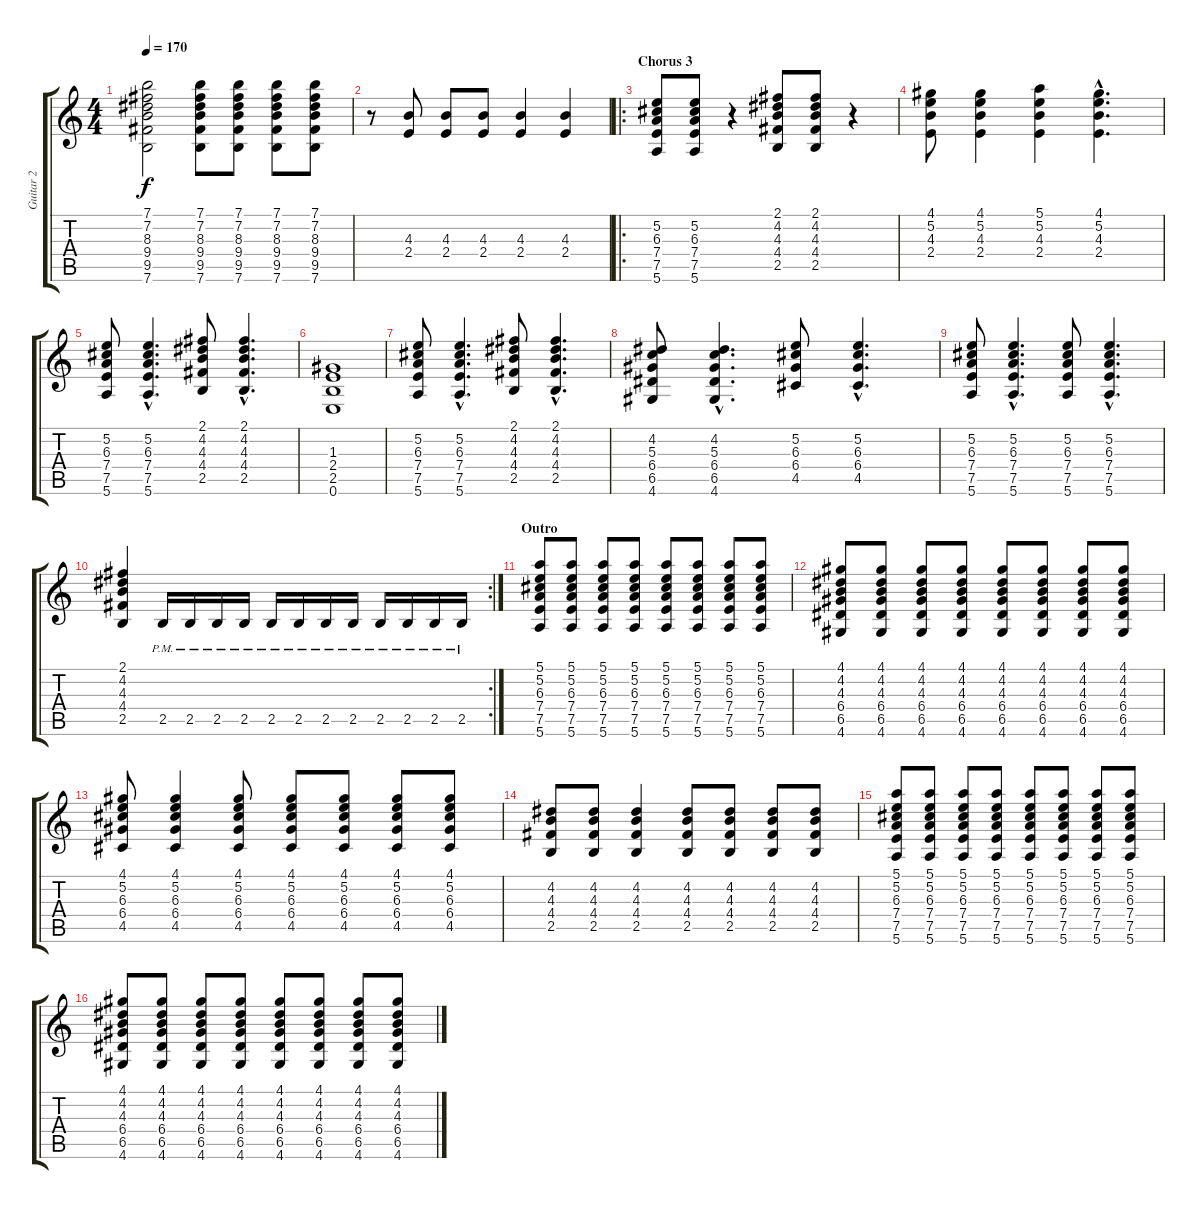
\track ("Guitar 2" "Guitar 2") {instrument distortionguitar}
\staff {score tabs}
\tuning (E4 B3 G3 D3 A2 E2) {hide}
\ts (4 4)
\tempo 170
\clef g2
\ks c
(7.1 7.2 8.3 9.4 9.5 7.6).2{dy f} (7.1 7.2 8.3 9.4 9.5 7.6).8 (7.1 7.2 8.3 9.4 9.5 7.6).8 (7.1 7.2 8.3 9.4 9.5 7.6).8 (7.1 7.2 8.3 9.4 9.5 7.6).8 |
r.8 (4.3 2.4).8 (4.3 2.4).8 (4.3 2.4).8 (4.3 2.4).4 (4.3 2.4).4 |
\ro
\section ("" "Chorus 3")
(5.2 6.3 7.4 7.5 5.6).8 (5.2 6.3 7.4 7.5 5.6).8 r.4 (2.1 4.2 4.3 4.4 2.5).8 (2.1 4.2 4.3 4.4 2.5).8 r.4 |
(4.1 5.2 4.3 2.4).8 (4.1 5.2 4.3 2.4).4 (5.1 5.2 4.3 2.4).4 (4.1{hac} 5.2{hac} 4.3{hac} 2.4{hac}).4{d} |
(5.2 6.3 7.4 7.5 5.6).8 (5.2{hac} 6.3{hac} 7.4{hac} 7.5{hac} 5.6{hac}).4{d} (2.1 4.2 4.3 4.4 2.5).8 (2.1{hac} 4.2{hac} 4.3{hac} 4.4{hac} 2.5{hac}).4{d} |
(1.3 2.4 2.5 0.6).1 |
(5.2 6.3 7.4 7.5 5.6).8 (5.2{hac} 6.3{hac} 7.4{hac} 7.5{hac} 5.6{hac}).4{d} (2.1 4.2 4.3 4.4 2.5).8 (2.1{hac} 4.2{hac} 4.3{hac} 4.4{hac} 2.5{hac}).4{d} |
(4.2 5.3 6.4 6.5 4.6).8 (4.2{hac} 5.3{hac} 6.4{hac} 6.5{hac} 4.6{hac}).4{d} (5.2 6.3 6.4 4.5).8 (5.2{hac} 6.3{hac} 6.4{hac} 4.5{hac}).4{d} |
(5.2 6.3 7.4 7.5 5.6).8 (5.2{hac} 6.3{hac} 7.4{hac} 7.5{hac} 5.6{hac}).4{d} (5.2 6.3 7.4 7.5 5.6).8 (5.2{hac} 6.3{hac} 7.4{hac} 7.5{hac} 5.6{hac}).4{d} |
\rc 2
(2.1 4.2 4.3 4.4 2.5).4 2.5{pm}.16 2.5{pm}.16 2.5{pm}.16 2.5{pm}.16 2.5{pm}.16 2.5{pm}.16 2.5{pm}.16 2.5{pm}.16 2.5{pm}.16 2.5{pm}.16 2.5{pm}.16 2.5{pm}.16 |
\section ("" "Outro")
(5.1 5.2 6.3 7.4 7.5 5.6).8 (5.1 5.2 6.3 7.4 7.5 5.6).8 (5.1 5.2 6.3 7.4 7.5 5.6).8 (5.1 5.2 6.3 7.4 7.5 5.6).8 (5.1 5.2 6.3 7.4 7.5 5.6).8 (5.1 5.2 6.3 7.4 7.5 5.6).8 (5.1 5.2 6.3 7.4 7.5 5.6).8 (5.1 5.2 6.3 7.4 7.5 5.6).8 |
(4.1 4.2 4.3 6.4 6.5 4.6).8 (4.1 4.2 4.3 6.4 6.5 4.6).8 (4.1 4.2 4.3 6.4 6.5 4.6).8 (4.1 4.2 4.3 6.4 6.5 4.6).8 (4.1 4.2 4.3 6.4 6.5 4.6).8 (4.1 4.2 4.3 6.4 6.5 4.6).8 (4.1 4.2 4.3 6.4 6.5 4.6).8 (4.1 4.2 4.3 6.4 6.5 4.6).8 |
(4.1 5.2 6.3 6.4 4.5).8 (4.1 5.2 6.3 6.4 4.5).4 (4.1 5.2 6.3 6.4 4.5).8 (4.1 5.2 6.3 6.4 4.5).8 (4.1 5.2 6.3 6.4 4.5).8 (4.1 5.2 6.3 6.4 4.5).8 (4.1 5.2 6.3 6.4 4.5).8 |
(4.2 4.3 4.4 2.5).8 (4.2 4.3 4.4 2.5).8 (4.2 4.3 4.4 2.5).4 (4.2 4.3 4.4 2.5).8 (4.2 4.3 4.4 2.5).8 (4.2 4.3 4.4 2.5).8 (4.2 4.3 4.4 2.5).8 |
(5.1 5.2 6.3 7.4 7.5 5.6).8 (5.1 5.2 6.3 7.4 7.5 5.6).8 (5.1 5.2 6.3 7.4 7.5 5.6).8 (5.1 5.2 6.3 7.4 7.5 5.6).8 (5.1 5.2 6.3 7.4 7.5 5.6).8 (5.1 5.2 6.3 7.4 7.5 5.6).8 (5.1 5.2 6.3 7.4 7.5 5.6).8 (5.1 5.2 6.3 7.4 7.5 5.6).8 |
(4.1 4.2 4.3 6.4 6.5 4.6).8 (4.1 4.2 4.3 6.4 6.5 4.6).8 (4.1 4.2 4.3 6.4 6.5 4.6).8 (4.1 4.2 4.3 6.4 6.5 4.6).8 (4.1 4.2 4.3 6.4 6.5 4.6).8 (4.1 4.2 4.3 6.4 6.5 4.6).8 (4.1 4.2 4.3 6.4 6.5 4.6).8 (4.1 4.2 4.3 6.4 6.5 4.6).8
